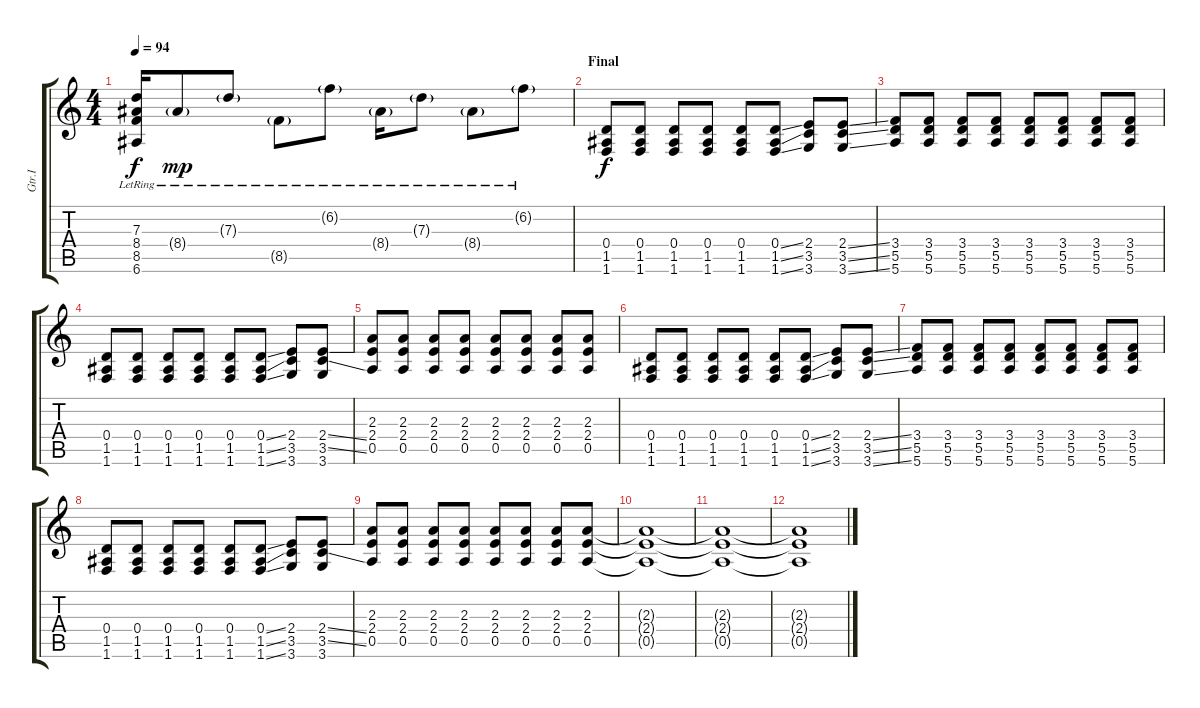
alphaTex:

\track ("Gtr.I" "Gtr.I") {instrument distortionguitar}
\staff {score tabs}
\tuning (E4 B3 G3 D3 A2 E2) {hide}
\ts (4 4)
\tempo 94
\clef g2
\ks c
(7.3{lr} 8.4{lr} 8.5{lr} 6.6{lr}).16{dy f} 8.4{g lr}.8{dy mp} 7.3{g lr}.8 8.5{g lr}.8 6.2{g lr}.8 8.4{g lr}.16 7.3{g lr}.8 8.4{g lr}.8 6.2{g lr}.8 |
\section ("" "Final")
(0.4 1.5 1.6).8{dy f volume 16} (0.4 1.5 1.6).8 (0.4 1.5 1.6).8 (0.4 1.5 1.6).8 (0.4 1.5 1.6).8 (0.4{ss} 1.5{ss} 1.6{ss}).8 (2.4 3.5 3.6).8 (2.4{ss} 3.5{ss} 3.6{ss}).8 |
(3.4 5.5 5.6).8 (3.4 5.5 5.6).8 (3.4 5.5 5.6).8 (3.4 5.5 5.6).8 (3.4 5.5 5.6).8 (3.4 5.5 5.6).8 (3.4 5.5 5.6).8 (3.4 5.5 5.6).8 |
(0.4 1.5 1.6).8 (0.4 1.5 1.6).8 (0.4 1.5 1.6).8 (0.4 1.5 1.6).8 (0.4 1.5 1.6).8 (0.4{ss} 1.5{ss} 1.6{ss}).8 (2.4 3.5 3.6).8 (2.4{ss} 3.5{ss} 3.6).8 |
(2.3 2.4 0.5).8 (2.3 2.4 0.5).8 (2.3 2.4 0.5).8 (2.3 2.4 0.5).8 (2.3 2.4 0.5).8 (2.3 2.4 0.5).8 (2.3 2.4 0.5).8 (2.3 2.4 0.5).8 |
(0.4 1.5 1.6).8{volume 16} (0.4 1.5 1.6).8 (0.4 1.5 1.6).8 (0.4 1.5 1.6).8 (0.4 1.5 1.6).8 (0.4{ss} 1.5{ss} 1.6{ss}).8 (2.4 3.5 3.6).8 (2.4{ss} 3.5{ss} 3.6{ss}).8 |
(3.4 5.5 5.6).8 (3.4 5.5 5.6).8 (3.4 5.5 5.6).8 (3.4 5.5 5.6).8 (3.4 5.5 5.6).8 (3.4 5.5 5.6).8 (3.4 5.5 5.6).8 (3.4 5.5 5.6).8 |
(0.4 1.5 1.6).8 (0.4 1.5 1.6).8 (0.4 1.5 1.6).8 (0.4 1.5 1.6).8 (0.4 1.5 1.6).8 (0.4{ss} 1.5{ss} 1.6{ss}).8 (2.4 3.5 3.6).8 (2.4{ss} 3.5{ss} 3.6).8 |
(2.3 2.4 0.5).8 (2.3 2.4 0.5).8 (2.3 2.4 0.5).8 (2.3 2.4 0.5).8 (2.3 2.4 0.5).8 (2.3 2.4 0.5).8 (2.3 2.4 0.5).8 (2.3 2.4 0.5).8 |
(2.3{t} 2.4{t} 0.5{t}).1 |
(2.3{t} 2.4{t} 0.5{t}).1 |
(2.3{t} 2.4{t} 0.5{t}).1
